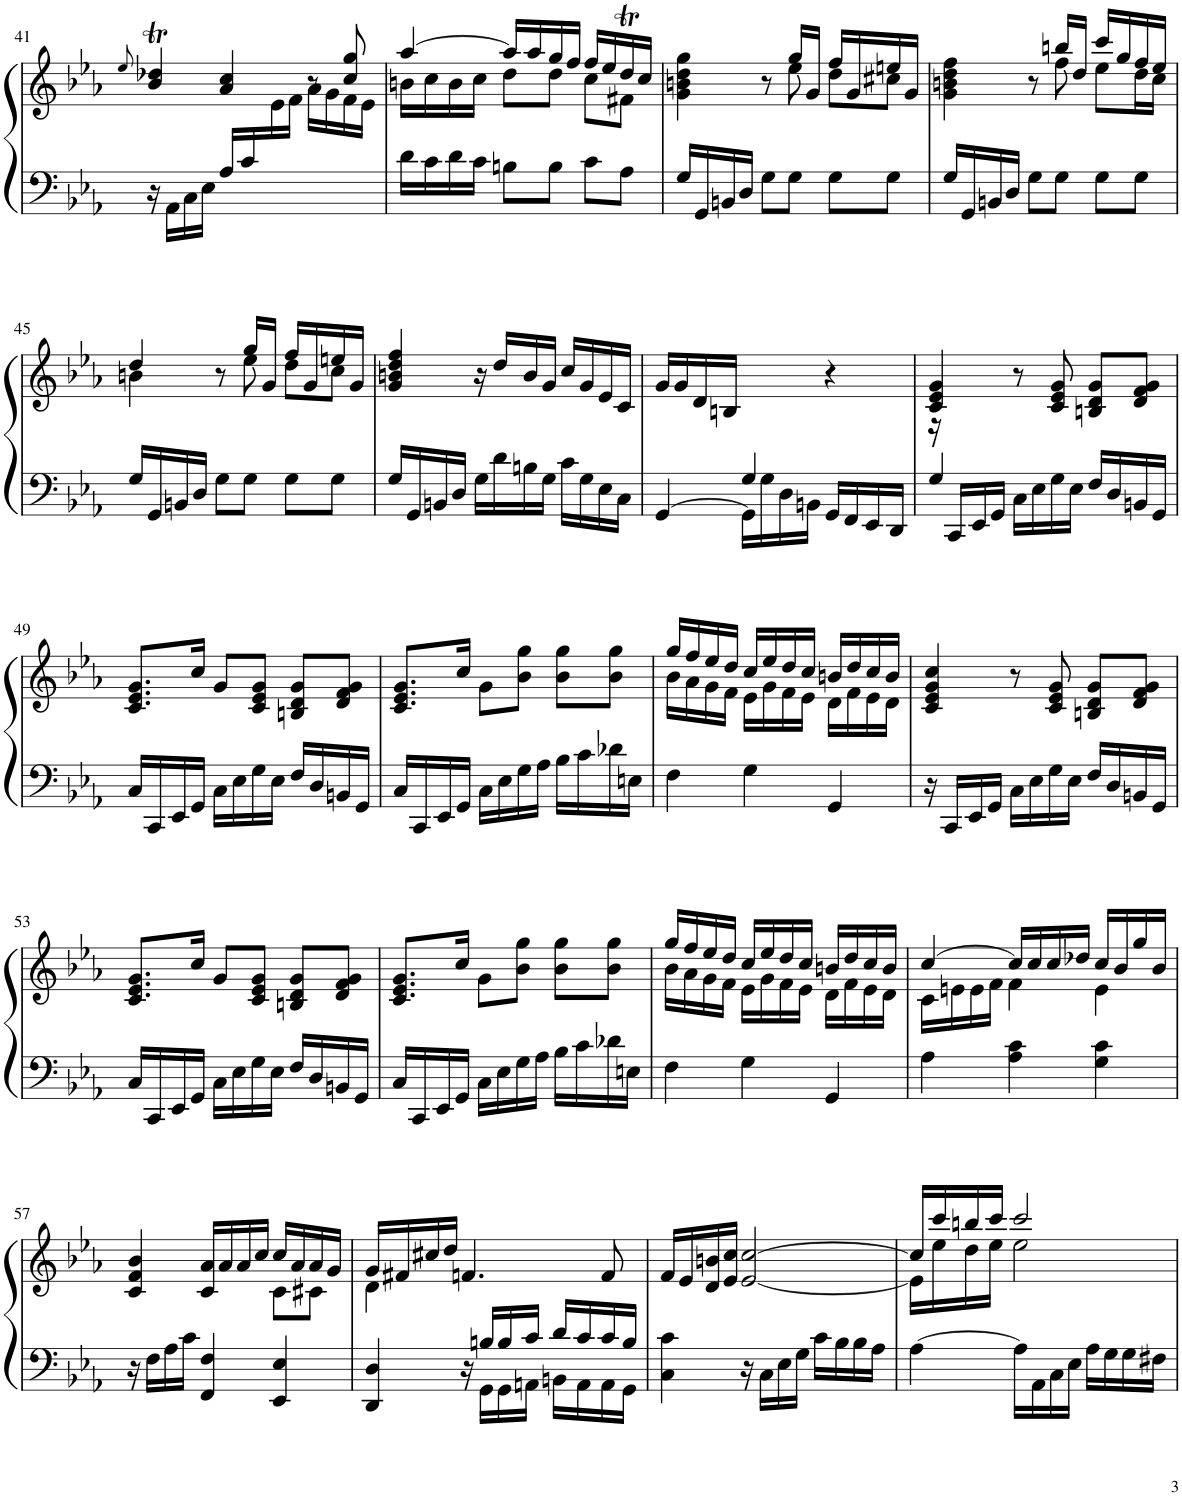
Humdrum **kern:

**kern	**kern
*part1	*part1
*staff2	*staff1
*I"Piano	*
*I'Pno.	*
!!LO:PB:g=z
*clefF4	*clefG2
*k[b-e-a-]	*k[b-e-a-]
*M3/4	*M3/4
=41	=41
.	8qee-/
*	*^
16r	4b-/T 4dd-X/T	4.ryy
16AA-\LL	.	.
16C\	.	.
16E-\JJ	.	.
16A-/LL	4a-/ 4cc/	.
16c/	.	.
4.ryy	.	16e-\
.	.	16f\JJ
.	8r	16a-\LL
.	.	16g\
.	8cc/ 8gg/	16f\
.	.	16e-\JJ
=42	=42	=42
16d\LL	[4aa-/	16bn\LL
16c\	.	16cc\
16d\	.	16b\
16c\JJ	.	16cc\JJ
8Bn\L	16aa-/LL]	8dd\L
.	16aa-/	.
8B\J	16gg/	8dd\J
.	16ff/JJ	.
8c\L	16ff/LL	8cc\L
.	16ee-/	.
8A-\J	16ddt/	8f#X\J
.	16cc/JJ	.
=43	=43	=43
16G/LL	4g\ 4bn\ 4dd\ 4gg\	4.ryy
16GG/	.	.
16BBn/	.	.
16D/JJ	.	.
8G\L	8r	.
8G\J	16gg/LL	8ee-\
.	16g/JJ	.
8G\L	16ff/LL	8dd\L
.	16g/	.
8G\J	16een/	8cc#X\J
.	16g/JJ	.
=44	=44	=44
16G/LL	4g\ 4bn\ 4dd\ 4ff\	4.ryy
16GG/	.	.
16BBn/	.	.
16D/JJ	.	.
8G\L	8r	.
8G\J	16bbn/LL	8ff\
.	16dd/JJ	.
8G\L	16ccc/LL	8ee-\L
.	16gg/	.
8G\J	16ff/	16dd\L
.	16ee-/JJ	16cc\JJ
!!LO:LB:g=z	!!
=45	=45	=45
16G/LL	4dd/	4bn\
16GG/	.	.
16BBn/	.	.
16D/JJ	.	.
8G\L	8r	8ryy
8G\J	16gg/LL	8ee-\
.	16g/JJ	.
8G\L	16ff/LL	8dd\L
.	16g/	.
8G\J	16een/	8cc\J
.	16g/JJ	.
*	*v	*v
=46	=46
16G/LL	4g/ 4bn/ 4dd/ 4ff/
16GG/	.
16BBn/	.
16D/JJ	.
16G\LL	16r
16d\	16dd/LL
16Bn\	16b/
16G\JJ	16g/JJ
16c\LL	16cc/LL
16G\	16g/
16E-\	16e-/
16C\JJ	16c/JJ
=47	=47
*^	*
4ryy	[4GG/	16g/LL
.	.	16g/
.	.	16d/
.	.	16Bn/JJ
4G/	16GG\LL]	4ryy
.	16G\	.
.	16D\	.
.	16BBn\JJ	.
4ryy	16GG/LL	4r
.	16FF/	.
.	16EE-/	.
.	16DD/JJ	.
=48	=48	=48
16r	4G/	4c/ 4e-/ 4g/
16CC/LL	.	.
16EE-/	.	.
16GG/JJ	.	.
16C\LL	2ryy	8r
16E-\	.	.
16G\	.	8c/ 8e-/ 8g/
16E-\JJ	.	.
16F/LL	.	8Bn/ 8d/ 8g/L
16D/	.	.
16BBn/	.	8d/ 8f/ 8g/J
16GG/JJ	.	.
*v	*v	*
!!LO:LB:g=z
=49	=49
16C/LL	8.c/ 8.e-/ 8.g/L
16CC/	.
16EE-/	.
16GG/JJ	16cc/Jk
16C\LL	8g/L
16E-\	.
16G\	8c/ 8e-/ 8g/J
16E-\JJ	.
16F/LL	8Bn/ 8d/ 8g/L
16D/	.
16BBn/	8d/ 8f/ 8g/J
16GG/JJ	.
=50	=50
16C/LL	8.c/ 8.e-/ 8.g/L
16CC/	.
16EE-/	.
16GG/JJ	16cc/Jk
16C\LL	8g\L
16E-\	.
16G\	8b-\ 8gg\J
16A-\JJ	.
16B-\LL	8b-\ 8gg\L
16c\	.
16d-X\	8b-\ 8gg\J
16En\JJ	.
=51	=51
*	*^
4F\	16gg/LL	16b-\LL
.	16ff/	16a-\
.	16ee-/	16g\
.	16dd/JJ	16f\JJ
4G\	16cc/LL	16e-\LL
.	16ee-/	16g\
.	16dd/	16f\
.	16cc/JJ	16e-\JJ
4GG/	16bn/LL	16d\LL
.	16dd/	16f\
.	16cc/	16e-\
.	16b/JJ	16d\JJ
*	*v	*v
=52	=52
16r	4c/ 4e-/ 4g/ 4cc/
16CC/LL	.
16EE-/	.
16GG/JJ	.
16C\LL	8r
16E-\	.
16G\	8c/ 8e-/ 8g/
16E-\JJ	.
16F/LL	8Bn/ 8d/ 8g/L
16D/	.
16BBn/	8d/ 8f/ 8g/J
16GG/JJ	.
!!LO:LB:g=z
=53	=53
16C/LL	8.c/ 8.e-/ 8.g/L
16CC/	.
16EE-/	.
16GG/JJ	16cc/Jk
16C\LL	8g/L
16E-\	.
16G\	8c/ 8e-/ 8g/J
16E-\JJ	.
16F/LL	8Bn/ 8d/ 8g/L
16D/	.
16BBn/	8d/ 8f/ 8g/J
16GG/JJ	.
=54	=54
16C/LL	8.c/ 8.e-/ 8.g/L
16CC/	.
16EE-/	.
16GG/JJ	16cc/Jk
16C\LL	8g\L
16E-\	.
16G\	8b-\ 8gg\J
16A-\JJ	.
16B-\LL	8b-\ 8gg\L
16c\	.
16d-X\	8b-\ 8gg\J
16En\JJ	.
=55	=55
*	*^
4F\	16gg/LL	16b-\LL
.	16ff/	16a-\
.	16ee-/	16g\
.	16dd/JJ	16f\JJ
4G\	16cc/LL	16e-\LL
.	16ee-/	16g\
.	16dd/	16f\
.	16cc/JJ	16e-\JJ
4GG/	16bn/LL	16d\LL
.	16dd/	16f\
.	16cc/	16e-\
.	16b/JJ	16d\JJ
=56	=56	=56
4A-\	[4cc/	16c\LL
.	.	16en\
.	.	16e\
.	.	16f\JJ
4A-\ 4c\	16cc/LL]	4f\
.	16cc/	.
.	16cc/	.
.	16dd-X/JJ	.
4G\ 4c\	16cc/LL	4e\
.	16b-/	.
.	16gg/	.
.	16b-/JJ	.
!!LO:LB:g=z	!!
=57	=57	=57
16r	4c/ 4f/ 4b-/	2ryy
16F\LL	.	.
16A-\	.	.
16c\JJ	.	.
4FF/ 4F/	16c/ 16a-/LL	.
.	16a-/	.
.	16a-/	.
.	16cc/JJ	.
4EE-/ 4E-/	16cc/LL	8c\L
.	16a-/	.
.	16a-/	8c#X\J
.	16g/JJ	.
=58	=58	=58
*^	*	*
4DD/ 4D/	16ryy	16g/LL	4d\
*v	*v	*	*
.	16f#X/	.
.	16cc#X/	.
.	16dd/JJ	.
16r	4.fn/	2ryy
*^	*	*
16Bn/LL	16GG\LL	.	.
16B/	16GG\	.	.
16c/JJ	16AAn\JJ	.	.
16d/LL	16BBn\LL	.	.
16c/	16AA\	.	.
16c/	16AA\	8f/	.
16B/JJ	16GG\JJ	.	.
*v	*v	*	*
*	*v	*v
=59	=59
4C\ 4c\	16f/LL
.	16e-/
.	16d/ 16bn/
.	16e-/ 16cc/JJ
16r	[2e-/ [2cc/
16C\LL	.
16E-\	.
16G\JJ	.
16c\LL	.
16B-\	.
16B-\	.
16A-\JJ	.
=60	=60
*	*^
[4A-\	16cc/LL]	16e-\LL]
.	16ccc/	16ee-\
.	16bbn/	16dd\
.	16ccc/JJ	16ee-\JJ
16A-\LL]	2ccc/	2ee-\
16AA-\	.	.
16C\	.	.
16E-\JJ	.	.
16A-\LL	.	.
16G\	.	.
16G\	.	.
16F#X\JJ	.	.
*	*v	*v
=	=
*-	*-
